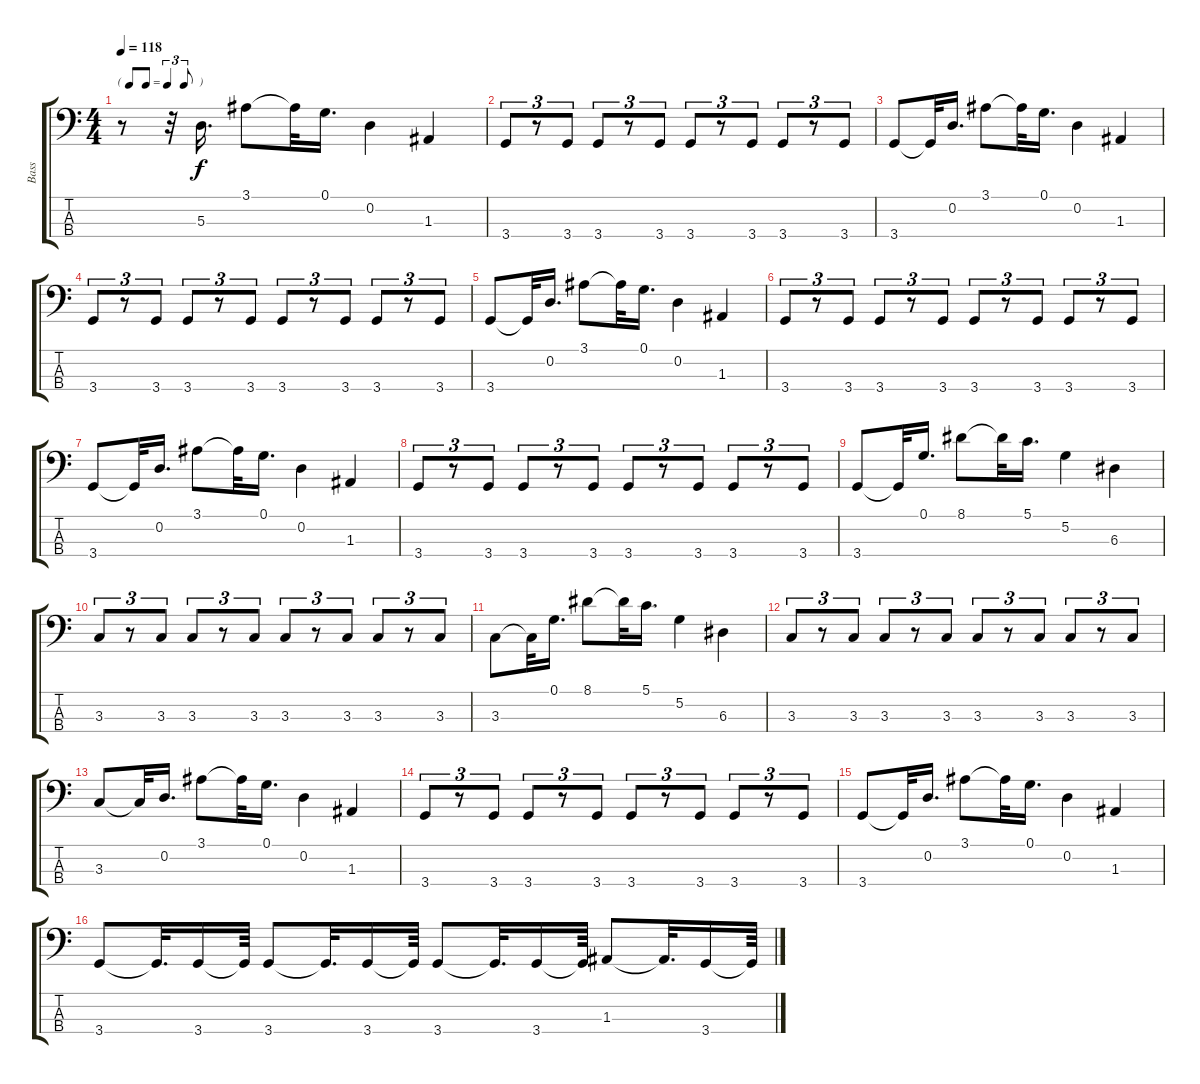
\track ("Bass" "Bass") {instrument electricbassfinger}
\staff {score tabs}
\tuning (G2 D2 A1 E1) {hide}
\ts (4 4)
\tf triplet8th
\tempo 118
\clef f4
\ks c
r.8{dy f instrument electricbassfinger} r.32 5.3.16{d} 3.1.8 3.1{t}.32 0.1.16{d} 0.2.4 1.3.4 |
3.4.8{tu (3 2)} r.8{tu (3 2)} 3.4.8{tu (3 2)} 3.4.8{tu (3 2)} r.8{tu (3 2)} 3.4.8{tu (3 2)} 3.4.8{tu (3 2)} r.8{tu (3 2)} 3.4.8{tu (3 2)} 3.4.8{tu (3 2)} r.8{tu (3 2)} 3.4.8{tu (3 2)} |
3.4.8 3.4{t}.32 0.2.16{d} 3.1.8 3.1{t}.32 0.1.16{d} 0.2.4 1.3.4 |
3.4.8{tu (3 2)} r.8{tu (3 2)} 3.4.8{tu (3 2)} 3.4.8{tu (3 2)} r.8{tu (3 2)} 3.4.8{tu (3 2)} 3.4.8{tu (3 2)} r.8{tu (3 2)} 3.4.8{tu (3 2)} 3.4.8{tu (3 2)} r.8{tu (3 2)} 3.4.8{tu (3 2)} |
3.4.8 3.4{t}.32 0.2.16{d} 3.1.8 3.1{t}.32 0.1.16{d} 0.2.4 1.3.4 |
3.4.8{tu (3 2)} r.8{tu (3 2)} 3.4.8{tu (3 2)} 3.4.8{tu (3 2)} r.8{tu (3 2)} 3.4.8{tu (3 2)} 3.4.8{tu (3 2)} r.8{tu (3 2)} 3.4.8{tu (3 2)} 3.4.8{tu (3 2)} r.8{tu (3 2)} 3.4.8{tu (3 2)} |
3.4.8 3.4{t}.32 0.2.16{d} 3.1.8 3.1{t}.32 0.1.16{d} 0.2.4 1.3.4 |
3.4.8{tu (3 2)} r.8{tu (3 2)} 3.4.8{tu (3 2)} 3.4.8{tu (3 2)} r.8{tu (3 2)} 3.4.8{tu (3 2)} 3.4.8{tu (3 2)} r.8{tu (3 2)} 3.4.8{tu (3 2)} 3.4.8{tu (3 2)} r.8{tu (3 2)} 3.4.8{tu (3 2)} |
3.4.8 3.4{t}.32 0.1.16{d} 8.1.8 8.1{t}.32 5.1.16{d} 5.2.4 6.3.4 |
3.3.8{tu (3 2)} r.8{tu (3 2)} 3.3.8{tu (3 2)} 3.3.8{tu (3 2)} r.8{tu (3 2)} 3.3.8{tu (3 2)} 3.3.8{tu (3 2)} r.8{tu (3 2)} 3.3.8{tu (3 2)} 3.3.8{tu (3 2)} r.8{tu (3 2)} 3.3.8{tu (3 2)} |
3.3.8 3.3{t}.32 0.1.16{d} 8.1.8 8.1{t}.32 5.1.16{d} 5.2.4 6.3.4 |
3.3.8{tu (3 2)} r.8{tu (3 2)} 3.3.8{tu (3 2)} 3.3.8{tu (3 2)} r.8{tu (3 2)} 3.3.8{tu (3 2)} 3.3.8{tu (3 2)} r.8{tu (3 2)} 3.3.8{tu (3 2)} 3.3.8{tu (3 2)} r.8{tu (3 2)} 3.3.8{tu (3 2)} |
3.3.8 3.3{t}.32 0.2.16{d} 3.1.8 3.1{t}.32 0.1.16{d} 0.2.4 1.3.4 |
3.4.8{tu (3 2)} r.8{tu (3 2)} 3.4.8{tu (3 2)} 3.4.8{tu (3 2)} r.8{tu (3 2)} 3.4.8{tu (3 2)} 3.4.8{tu (3 2)} r.8{tu (3 2)} 3.4.8{tu (3 2)} 3.4.8{tu (3 2)} r.8{tu (3 2)} 3.4.8{tu (3 2)} |
3.4.8 3.4{t}.32 0.2.16{d} 3.1.8 3.1{t}.32 0.1.16{d} 0.2.4 1.3.4 |
3.4.8 3.4{t}.32{d} 3.4.16 3.4{t}.64 3.4.8 3.4{t}.32{d} 3.4.16 3.4{t}.64 3.4.8 3.4{t}.32{d} 3.4.16 3.4{t}.64 1.3.8 1.3{t}.32{d} 3.4.16 3.4{t}.64
